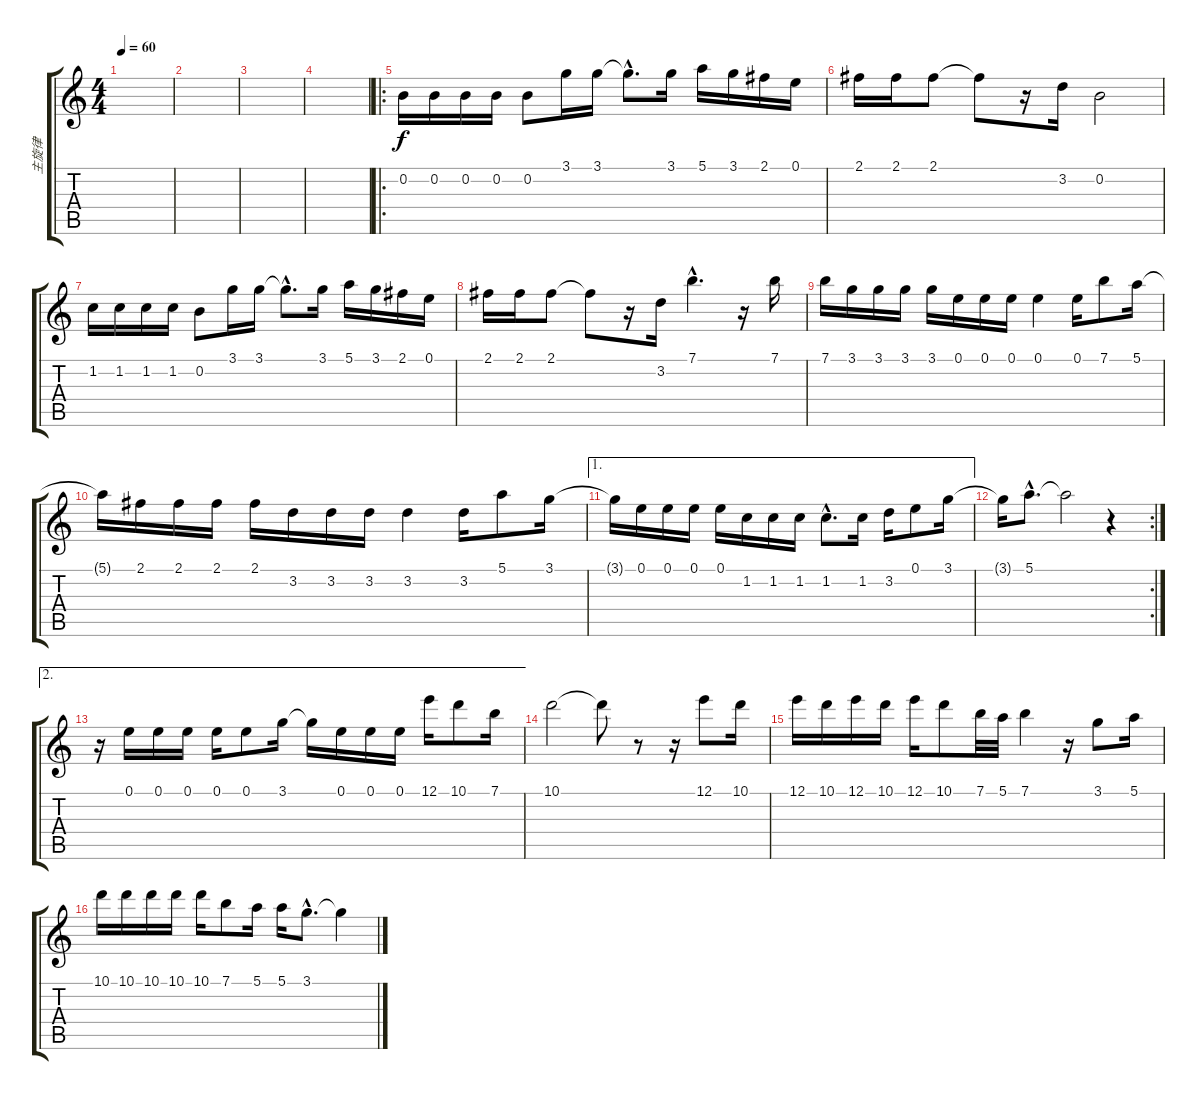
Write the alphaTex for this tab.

\track ("主旋律" "主旋律") {instrument distortionguitar}
\staff {score tabs}
\tuning (E4 B3 G3 D3 A2 E2) {hide}
\ts (4 4)
\tempo 60
\clef g2
\ks c
|
|
|
|
\ro
0.2.16 0.2.16 0.2.16 0.2.16 0.2.8 3.1.16 3.1.16 3.1{hac t}.8{d} 3.1.16 5.1.16 3.1.16 2.1.16 0.1.16 |
2.1.16 2.1.16 2.1.8 2.1{t}.8 r.16 3.2.16 0.2.2 |
1.2.16 1.2.16 1.2.16 1.2.16 0.2.8 3.1.16 3.1.16 3.1{hac t}.8{d} 3.1.16 5.1.16 3.1.16 2.1.16 0.1.16 |
2.1.16 2.1.16 2.1.8 2.1{t}.8 r.16 3.2.16 7.1{hac}.4{d} r.16 7.1.16 |
7.1.16 3.1.16 3.1.16 3.1.16 3.1.16 0.1.16 0.1.16 0.1.16 0.1.4 0.1.16 7.1.8 5.1.16 |
5.1{t}.16 2.1.16 2.1.16 2.1.16 2.1.16 3.2.16 3.2.16 3.2.16 3.2.4 3.2.16 5.1.8 3.1.16 |
\ae 1
3.1{t}.16 0.1.16 0.1.16 0.1.16 0.1.16 1.2.16 1.2.16 1.2.16 1.2{hac}.8{d} 1.2.16 3.2.16 0.1.8 3.1.16 |
\rc 2
3.1{t}.16 5.1{hac}.8{d} 5.1{t}.2 r.4 |
\ae 2
r.16 0.1.16 0.1.16 0.1.16 0.1.16 0.1.8 3.1.16 3.1{t}.16 0.1.16 0.1.16 0.1.16 12.1.16 10.1.8 7.1.16 |
10.1.2 10.1{t}.8 r.8 r.16 12.1.8 10.1.16 |
12.1.16 10.1.16 12.1.16 10.1.16 12.1.16 10.1.8 7.1.32 5.1.32 7.1.4 r.16 3.1.8 5.1.16 |
10.1.16 10.1.16 10.1.16 10.1.16 10.1.16 7.1.8 5.1.16 5.1.16 3.1{hac}.8{d} 3.1{t}.4
